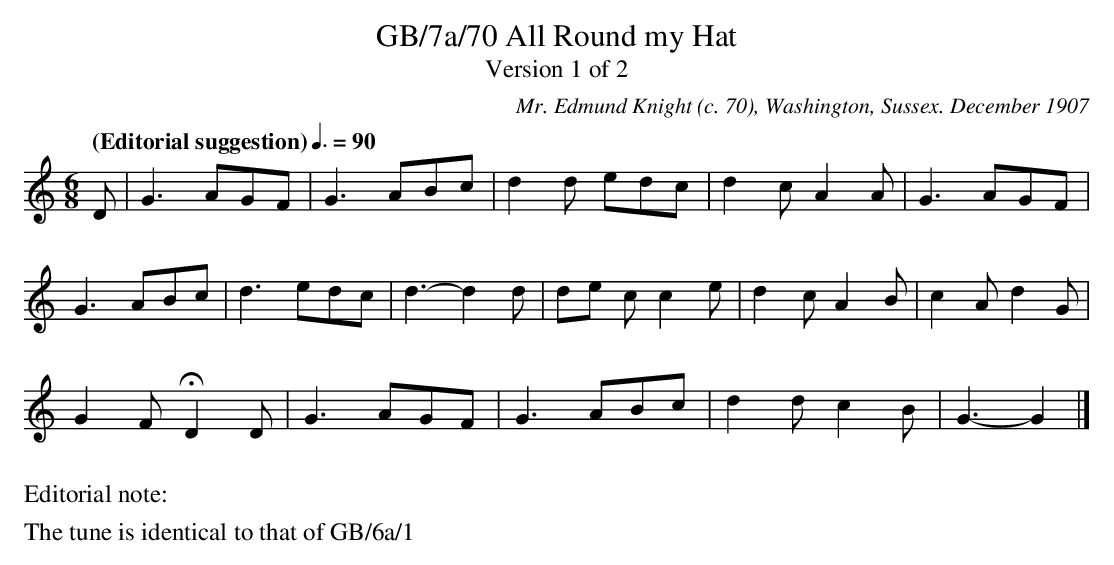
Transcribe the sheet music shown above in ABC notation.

X:1
T:GB/7a/70 All Round my Hat
T:Version 1 of 2
C:Mr. Edmund Knight (c. 70), Washington, Sussex. December 1907
L:1/8
Q:"(Editorial suggestion)" 3/8=90
M:6/8
K:Gmix
D | G3 AGF | G3 ABc | d2 d edc | d2 c A2 A | G3 AGF |
G3 ABc | d3 edc | d3-d2 d | de c c2 e | d2 c A2 B | c2 A d2 G |
G2 F HD2 D | G3 AGF | G3 ABc | d2 d c2 B | G3-G2 |]
